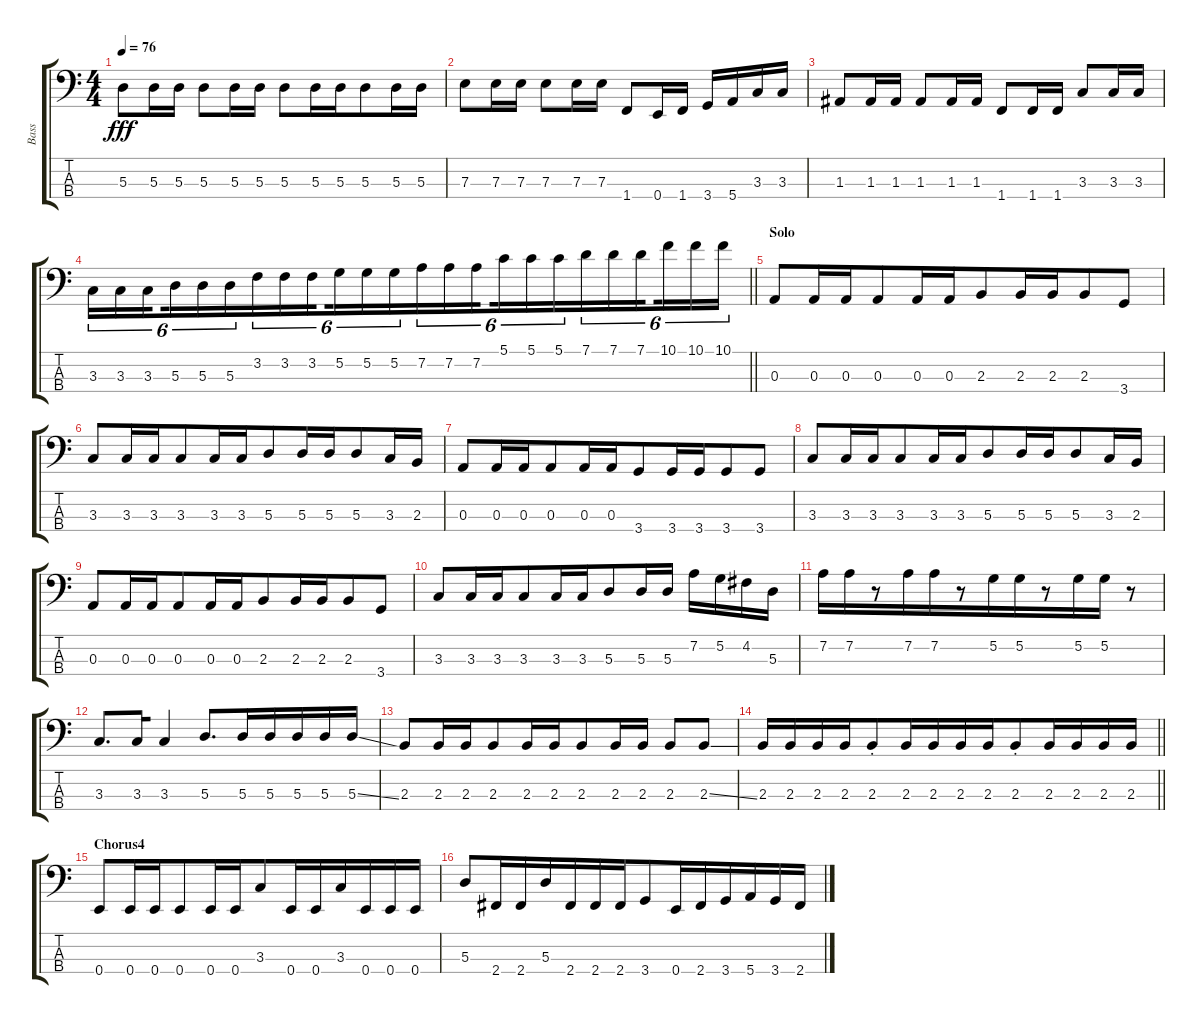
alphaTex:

\track ("Bass" "Bass") {instrument electricbasspick}
\staff {score tabs}
\tuning (G2 D2 A1 E1) {hide}
\ts (4 4)
\tempo 76
\clef f4
\ks c
5.3.8{dy fff} 5.3.16{beam merge} 5.3.16 5.3.8{beam merge} 5.3.16 5.3.16 5.3.8 5.3.16 5.3.16{beam merge} 5.3.8 5.3.16 5.3.16 |
7.3.8 7.3.16 7.3.16 7.3.8 7.3.16 7.3.16 1.4.8 0.4.16 1.4.16 3.4.16 5.4.16 3.3.16 3.3.16 |
1.3.8 1.3.16 1.3.16 1.3.8 1.3.16 1.3.16 1.4.8 1.4.16 1.4.16 3.3.8 3.3.16 3.3.16 |
\barLineRight lightlight
3.3.16{tu (6 4) beam merge} 3.3.16{tu (6 4) beam merge} 3.3.16{tu (6 4) beam splitsecondary} 5.3.16{tu (6 4) beam merge} 5.3.16{tu (6 4) beam merge} 5.3.16{tu (6 4) beam merge} 3.2.16{tu (6 4) beam merge} 3.2.16{tu (6 4) beam merge} 3.2.16{tu (6 4) beam splitsecondary} 5.2.16{tu (6 4) beam merge} 5.2.16{tu (6 4) beam merge} 5.2.16{tu (6 4) beam merge} 7.2.16{tu (6 4) beam merge} 7.2.16{tu (6 4) beam merge} 7.2.16{tu (6 4) beam splitsecondary} 5.1.16{tu (6 4) beam merge} 5.1.16{tu (6 4) beam merge} 5.1.16{tu (6 4) beam merge} 7.1.16{tu (6 4) beam merge} 7.1.16{tu (6 4) beam merge} 7.1.16{tu (6 4) beam splitsecondary} 10.1.16{tu (6 4) beam merge} 10.1.16{tu (6 4) beam merge} 10.1.16{tu (6 4)} |
\section ("" "Solo")
0.3.8{beam merge} 0.3.16{beam merge} 0.3.16{beam merge} 0.3.8{beam merge} 0.3.16{beam merge} 0.3.16{beam merge} 2.3.8{beam merge} 2.3.16 2.3.16{beam merge} 2.3.8{beam merge} 3.4.8 |
3.3.8{beam merge} 3.3.16{beam merge} 3.3.16{beam merge} 3.3.8{beam merge} 3.3.16{beam merge} 3.3.16{beam merge} 5.3.8{beam merge} 5.3.16{beam merge} 5.3.16{beam merge} 5.3.8{beam merge} 3.3.16{beam merge} 2.3.16 |
0.3.8{beam merge} 0.3.16{beam merge} 0.3.16{beam merge} 0.3.8{beam merge} 0.3.16{beam merge} 0.3.16{beam merge} 3.4.8{beam merge} 3.4.16 3.4.16{beam merge} 3.4.8{beam merge} 3.4.8 |
3.3.8{beam merge} 3.3.16{beam merge} 3.3.16{beam merge} 3.3.8{beam merge} 3.3.16{beam merge} 3.3.16{beam merge} 5.3.8{beam merge} 5.3.16{beam merge} 5.3.16{beam merge} 5.3.8{beam merge} 3.3.16{beam merge} 2.3.16 |
0.3.8{beam merge} 0.3.16{beam merge} 0.3.16{beam merge} 0.3.8{beam merge} 0.3.16{beam merge} 0.3.16{beam merge} 2.3.8{beam merge} 2.3.16 2.3.16{beam merge} 2.3.8{beam merge} 3.4.8 |
3.3.8{beam merge} 3.3.16{beam merge} 3.3.16{beam merge} 3.3.8{beam merge} 3.3.16{beam merge} 3.3.16{beam merge} 5.3.8{beam merge} 5.3.16{beam merge} 5.3.16 7.2.16{beam merge} 5.2.16{beam merge} 4.2.16{beam merge} 5.3.16 |
7.2.16{beam merge} 7.2.16{beam merge} r.8{beam merge} 7.2.16{beam merge} 7.2.16{beam merge} r.8{beam merge} 5.2.16{beam merge} 5.2.16{beam merge} r.8{beam merge} 5.2.16{beam merge} 5.2.16{beam merge} r.8 |
3.3.8{d} 3.3.16{beam merge} 3.3.4{beam merge} 5.3.8{d beam merge} 5.3.16{beam merge} 5.3.16{beam merge} 5.3.16{beam merge} 5.3.16{beam merge} 5.3{ss}.16 |
2.3.8{beam merge} 2.3.16 2.3.16{beam merge} 2.3.8{beam merge} 2.3.16{beam merge} 2.3.16{beam merge} 2.3.8{beam merge} 2.3.16{beam merge} 2.3.16 2.3.8{beam merge} 2.3{ss}.8 |
\barLineRight lightlight
2.3.16{beam merge} 2.3.16{beam merge} 2.3.16{beam merge} 2.3.16{beam merge} 2.3{st}.8{beam merge} 2.3.16{beam merge} 2.3.16{beam merge} 2.3.16 2.3.16{beam merge} 2.3{st}.8{beam merge} 2.3.16{beam merge} 2.3.16{beam merge} 2.3.16 2.3.16 |
\section ("" "Chorus4")
0.4.8{beam merge} 0.4.16{beam merge} 0.4.16{beam merge} 0.4.8{beam merge} 0.4.16{beam merge} 0.4.16{beam merge} 3.3.8{beam merge} 0.4.16{beam merge} 0.4.16{beam merge} 3.3.16{beam merge} 0.4.16{beam merge} 0.4.16 0.4.16 |
5.3.8 2.4.16{beam merge} 2.4.16{beam merge} 5.3.16{beam merge} 2.4.16{beam merge} 2.4.16{beam merge} 2.4.16{beam merge} 3.4.8{beam merge} 0.4.16{beam merge} 2.4.16{beam merge} 3.4.16{beam merge} 5.4.16{beam merge} 3.4.16{beam merge} 2.4.16
